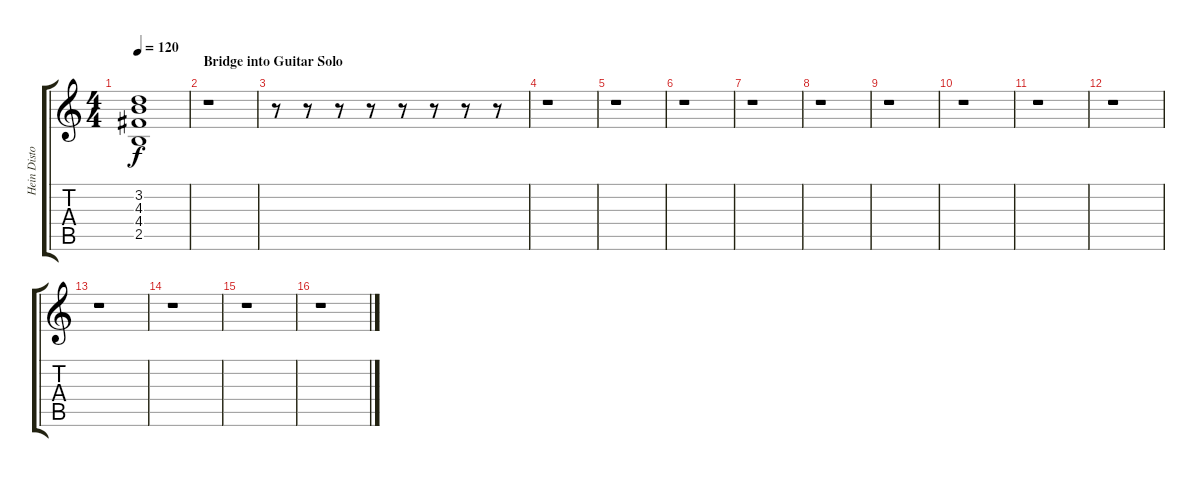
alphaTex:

\track ("Hein Distortion 2" "Hein Disto") {instrument distortionguitar}
\staff {score tabs}
\tuning (E4 B3 G3 D3 A2 D2) {hide}
\ts (4 4)
\tempo 120
\clef g2
\ks c
(3.2{t} 4.3{t} 4.4{t} 2.5{t}).1{dy f} |
\section ("" "Bridge into Guitar Solo")
r.1 |
r.8 r.8 r.8 r.8 r.8 r.8 r.8 r.8 |
r.1 |
r.1 |
r.1 |
r.1 |
r.1 |
r.1 |
r.1 |
r.1 |
r.1 |
r.1 |
r.1 |
r.1 |
r.1
